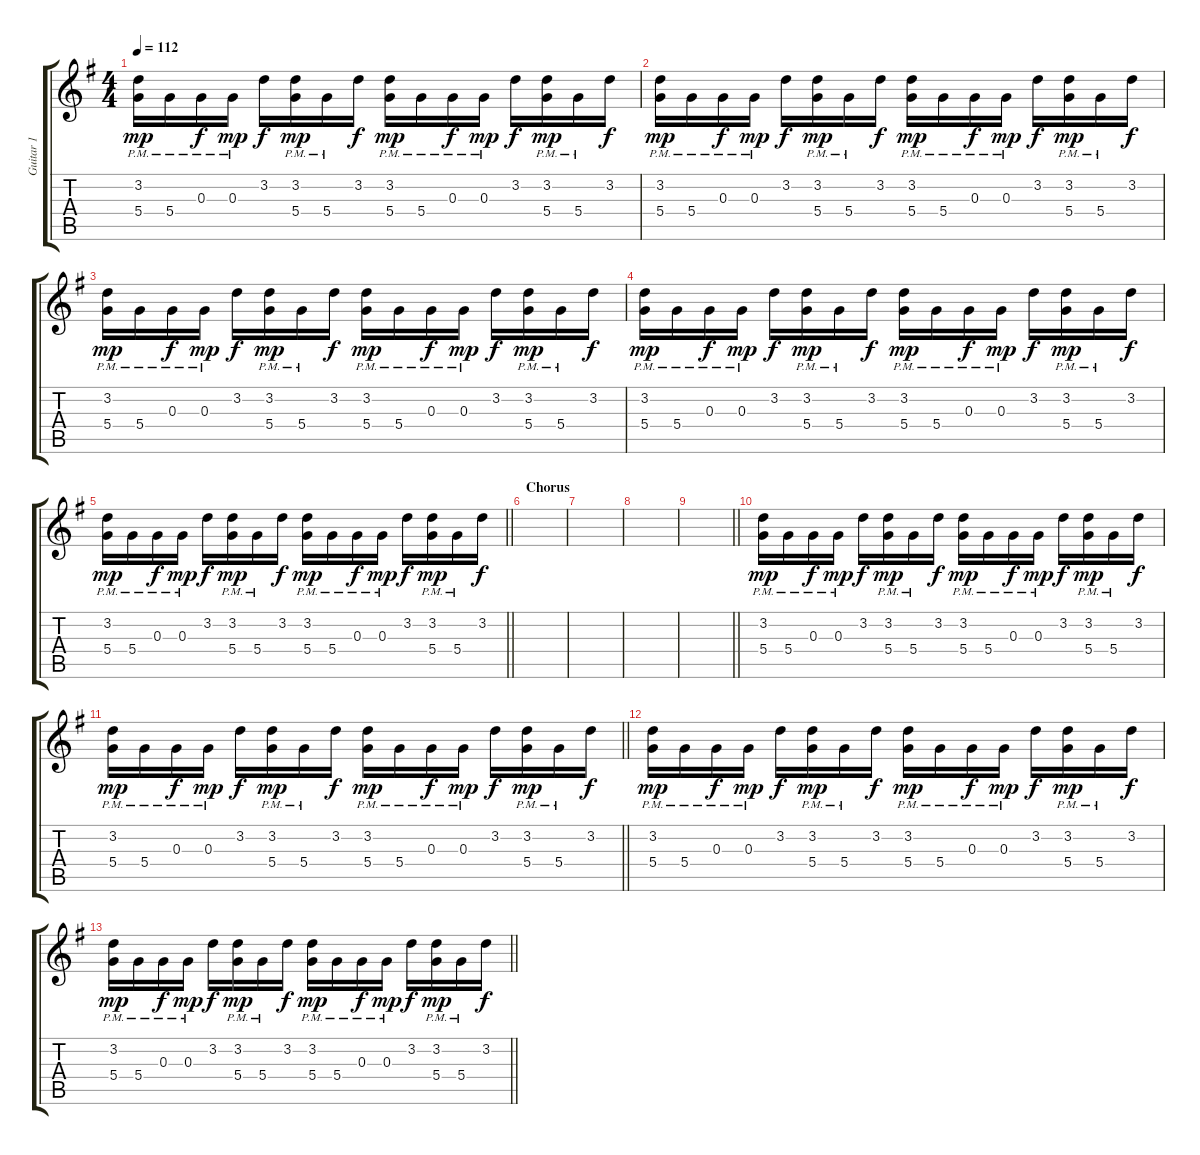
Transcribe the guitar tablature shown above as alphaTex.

\track ("Guitar 1" "Guitar 1") {instrument electricguitarclean}
\staff {score tabs}
\tuning (E4 B3 G3 D3 A2 E2) {hide}
\ts (4 4)
\tempo 112
\clef g2
\ks g
(3.2 5.4{pm}).16{dy mp} 5.4{pm}.16 0.3{pm}.16{dy f} 0.3{pm}.16{dy mp} 3.2.16{dy f} (3.2 5.4{pm}).16{dy mp} 5.4{pm}.16 3.2.16{dy f} (3.2 5.4{pm}).16{dy mp} 5.4{pm}.16 0.3{pm}.16{dy f} 0.3{pm}.16{dy mp} 3.2.16{dy f} (3.2 5.4{pm}).16{dy mp} 5.4{pm}.16 3.2.16{dy f} |
(3.2 5.4{pm}).16{dy mp} 5.4{pm}.16 0.3{pm}.16{dy f} 0.3{pm}.16{dy mp} 3.2.16{dy f} (3.2 5.4{pm}).16{dy mp} 5.4{pm}.16 3.2.16{dy f} (3.2 5.4{pm}).16{dy mp} 5.4{pm}.16 0.3{pm}.16{dy f} 0.3{pm}.16{dy mp} 3.2.16{dy f} (3.2 5.4{pm}).16{dy mp} 5.4{pm}.16 3.2.16{dy f} |
(3.2 5.4{pm}).16{dy mp} 5.4{pm}.16 0.3{pm}.16{dy f} 0.3{pm}.16{dy mp} 3.2.16{dy f} (3.2 5.4{pm}).16{dy mp} 5.4{pm}.16 3.2.16{dy f} (3.2 5.4{pm}).16{dy mp} 5.4{pm}.16 0.3{pm}.16{dy f} 0.3{pm}.16{dy mp} 3.2.16{dy f} (3.2 5.4{pm}).16{dy mp} 5.4{pm}.16 3.2.16{dy f} |
(3.2 5.4{pm}).16{dy mp} 5.4{pm}.16 0.3{pm}.16{dy f} 0.3{pm}.16{dy mp} 3.2.16{dy f} (3.2 5.4{pm}).16{dy mp} 5.4{pm}.16 3.2.16{dy f} (3.2 5.4{pm}).16{dy mp} 5.4{pm}.16 0.3{pm}.16{dy f} 0.3{pm}.16{dy mp} 3.2.16{dy f} (3.2 5.4{pm}).16{dy mp} 5.4{pm}.16 3.2.16{dy f} |
\barLineRight lightlight
(3.2 5.4{pm}).16{dy mp} 5.4{pm}.16 0.3{pm}.16{dy f} 0.3{pm}.16{dy mp} 3.2.16{dy f} (3.2 5.4{pm}).16{dy mp} 5.4{pm}.16 3.2.16{dy f} (3.2 5.4{pm}).16{dy mp} 5.4{pm}.16 0.3{pm}.16{dy f} 0.3{pm}.16{dy mp} 3.2.16{dy f} (3.2 5.4{pm}).16{dy mp} 5.4{pm}.16 3.2.16{dy f} |
\section ("" "Chorus")
|
|
|
\barLineRight lightlight
|
(3.2 5.4{pm}).16{dy mp} 5.4{pm}.16 0.3{pm}.16{dy f} 0.3{pm}.16{dy mp} 3.2.16{dy f} (3.2 5.4{pm}).16{dy mp} 5.4{pm}.16 3.2.16{dy f} (3.2 5.4{pm}).16{dy mp} 5.4{pm}.16 0.3{pm}.16{dy f} 0.3{pm}.16{dy mp} 3.2.16{dy f} (3.2 5.4{pm}).16{dy mp} 5.4{pm}.16 3.2.16{dy f} |
\barLineRight lightlight
(3.2 5.4{pm}).16{dy mp} 5.4{pm}.16 0.3{pm}.16{dy f} 0.3{pm}.16{dy mp} 3.2.16{dy f} (3.2 5.4{pm}).16{dy mp} 5.4{pm}.16 3.2.16{dy f} (3.2 5.4{pm}).16{dy mp} 5.4{pm}.16 0.3{pm}.16{dy f} 0.3{pm}.16{dy mp} 3.2.16{dy f} (3.2 5.4{pm}).16{dy mp} 5.4{pm}.16 3.2.16{dy f} |
(3.2 5.4{pm}).16{dy mp} 5.4{pm}.16 0.3{pm}.16{dy f} 0.3{pm}.16{dy mp} 3.2.16{dy f} (3.2 5.4{pm}).16{dy mp} 5.4{pm}.16 3.2.16{dy f} (3.2 5.4{pm}).16{dy mp} 5.4{pm}.16 0.3{pm}.16{dy f} 0.3{pm}.16{dy mp} 3.2.16{dy f} (3.2 5.4{pm}).16{dy mp} 5.4{pm}.16 3.2.16{dy f} |
\barLineRight lightlight
(3.2 5.4{pm}).16{dy mp} 5.4{pm}.16 0.3{pm}.16{dy f} 0.3{pm}.16{dy mp} 3.2.16{dy f} (3.2 5.4{pm}).16{dy mp} 5.4{pm}.16 3.2.16{dy f} (3.2 5.4{pm}).16{dy mp} 5.4{pm}.16 0.3{pm}.16{dy f} 0.3{pm}.16{dy mp} 3.2.16{dy f} (3.2 5.4{pm}).16{dy mp} 5.4{pm}.16 3.2.16{dy f}
